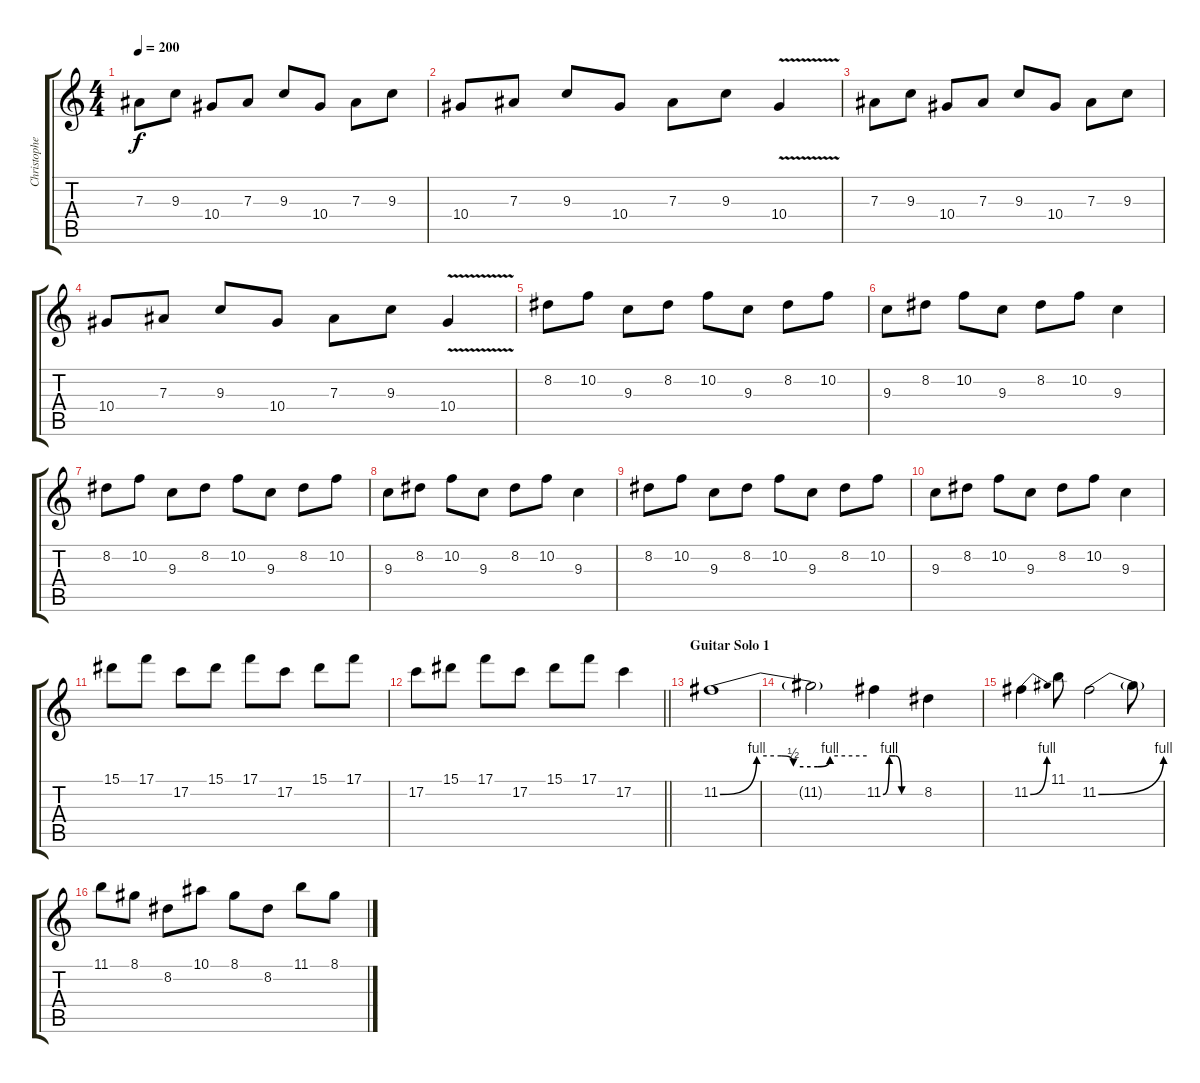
\track ("Christopher Lead" "Christophe") {instrument distortionguitar}
\staff {score tabs}
\tuning (C4 G3 Eb3 Bb2 F2 C2) {hide}
\ts (4 4)
\tempo 200
\clef g2
\ks c
7.3.8{dy f} 9.3.8 10.4.8 7.3.8 9.3.8 10.4.8 7.3.8 9.3.8 |
10.4.8 7.3.8 9.3.8 10.4.8 7.3.8 9.3.8 10.4{v}.4 |
7.3.8 9.3.8 10.4.8 7.3.8 9.3.8 10.4.8 7.3.8 9.3.8 |
10.4.8 7.3.8 9.3.8 10.4.8 7.3.8 9.3.8 10.4{v}.4 |
8.2.8 10.2.8 9.3.8 8.2.8 10.2.8 9.3.8 8.2.8 10.2.8 |
9.3.8 8.2.8 10.2.8 9.3.8 8.2.8 10.2.8 9.3.4 |
8.2.8 10.2.8 9.3.8 8.2.8 10.2.8 9.3.8 8.2.8 10.2.8 |
9.3.8 8.2.8 10.2.8 9.3.8 8.2.8 10.2.8 9.3.4 |
8.2.8 10.2.8 9.3.8 8.2.8 10.2.8 9.3.8 8.2.8 10.2.8 |
9.3.8 8.2.8 10.2.8 9.3.8 8.2.8 10.2.8 9.3.4 |
15.1.8 17.1.8 17.2.8 15.1.8 17.1.8 17.2.8 15.1.8 17.1.8 |
\barLineRight lightlight
17.2.8 15.1.8 17.1.8 17.2.8 15.1.8 17.1.8 17.2.4 |
\section ("" "Guitar Solo 1")
11.2{be (custom 0 0 15 4 25 4 30 2 40 2 45 4 60 4)}.1{volume 16 balance 8} |
11.2{t}.2 11.2{be (custom 0 0 10 4 20 4 30 0 60 0)}.4 8.2.4 |
11.2{be (bend 0 0 60 4)}.4 11.1.8 11.2{be (bend 0 0 60 4)}.2 11.2{t}.8 |
11.1.8 8.1.8 8.2.8 10.1.8 8.1.8 8.2.8 11.1.8 8.1.8
